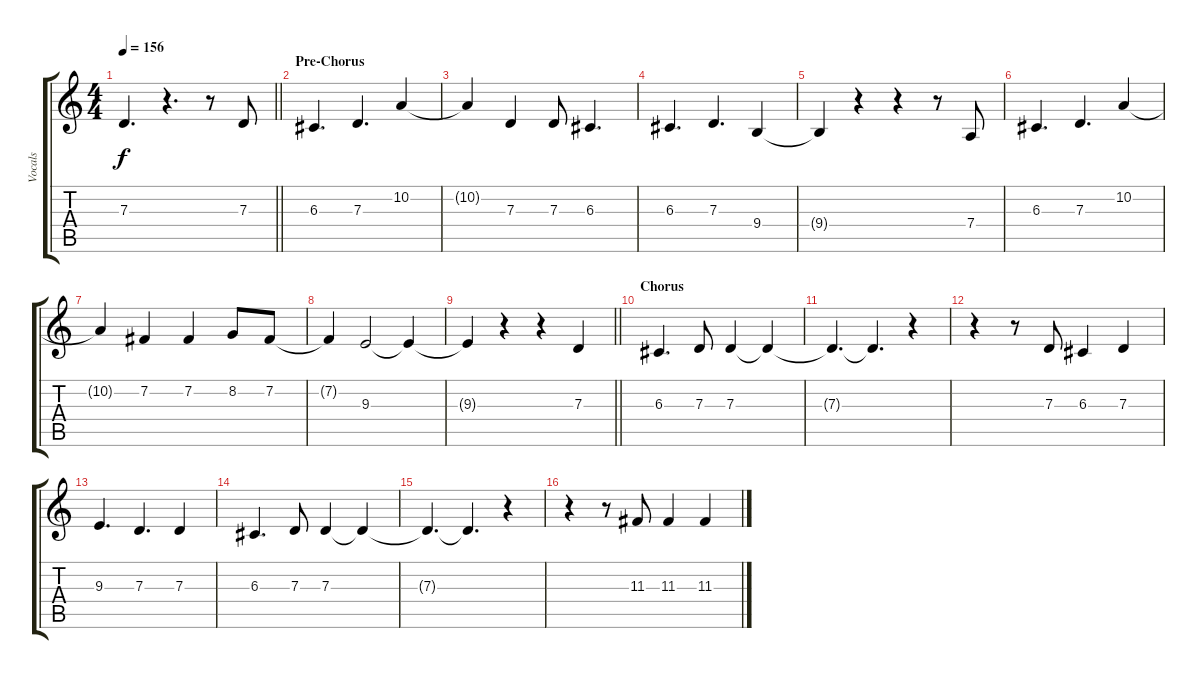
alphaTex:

\track ("Vocals" "Vocals") {instrument altosax}
\staff {score tabs}
\tuning (E4 B3 G3 D3 A2 E2) {hide}
\ts (4 4)
\tempo 156
\clef g2
\barLineRight lightlight
\ks c
7.3{t}.4{d dy f} r.4{d} r.8 7.3.8 |
\section ("" "Pre-Chorus")
6.3.4{d} 7.3.4{d} 10.2.4 |
10.2{t}.4 7.3.4 7.3.8 6.3.4{d} |
6.3.4{d} 7.3.4{d} 9.4.4 |
9.4{t}.4 r.4 r.4 r.8 7.4.8 |
6.3.4{d} 7.3.4{d} 10.2.4 |
10.2{t}.4 7.2.4 7.2.4 8.2.8 7.2.8 |
7.2{t}.4 9.3.2 9.3{t}.4 |
\barLineRight lightlight
9.3{t}.4 r.4 r.4 7.3.4 |
\section ("" "Chorus")
6.3.4{d} 7.3.8 7.3.4 7.3{t}.4 |
7.3{t}.4{d} 7.3{t}.4{d} r.4 |
r.4 r.8 7.3.8 6.3.4 7.3.4 |
9.3.4{d} 7.3.4{d} 7.3.4 |
6.3.4{d} 7.3.8 7.3.4 7.3{t}.4 |
7.3{t}.4{d} 7.3{t}.4{d} r.4 |
r.4 r.8 11.3.8 11.3.4 11.3.4
